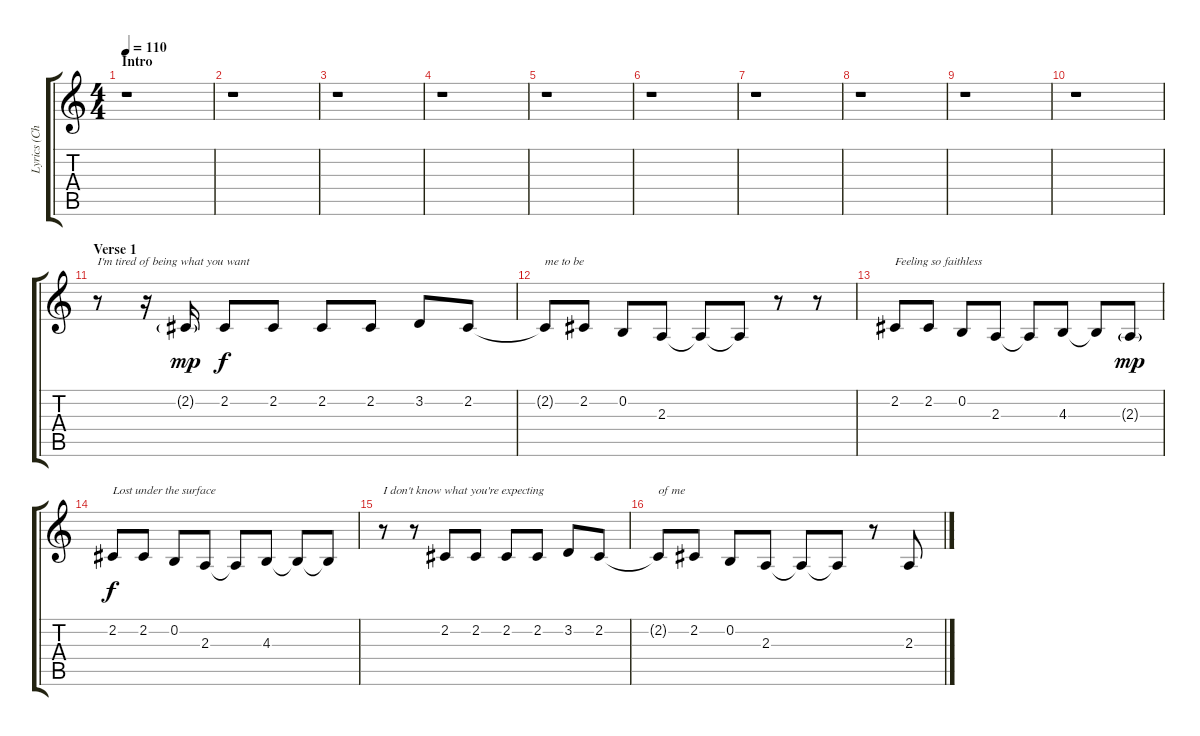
\track ("Lyrics (Chester)" "Lyrics (Ch") {instrument oboe}
\staff {score tabs}
\tuning (E4 B3 G3 D3 A2 E2) {hide}
\ts (4 4)
\section ("" "Intro")
\tempo 110
\clef g2
\ks c
r.1{dy mp instrument oboe} |
r.1 |
r.1 |
r.1 |
r.1 |
r.1 |
r.1 |
r.1 |
r.1 |
r.1 |
\section ("" "Verse 1")
r.8{txt "I'm tired of being what you want"} r.16 2.2{g}.16 2.2.8{dy f} 2.2.8 2.2.8 2.2.8 3.2.8 2.2.8 |
2.2{t}.8{txt "me to be"} 2.2.8 0.2.8 2.3.8 2.3{t}.8 2.3{t}.8 r.8 r.8 |
2.2.8{txt "Feeling so faithless"} 2.2.8 0.2.8 2.3.8 2.3{t}.8 4.3.8 4.3{t}.8 2.3{g}.8{dy mp} |
2.2.8{txt "Lost under the surface" dy f} 2.2.8 0.2.8 2.3.8 2.3{t}.8 4.3.8 4.3{t}.8 4.3{t}.8 |
r.8{txt "I don't know what you're expecting"} r.8 2.2.8 2.2.8 2.2.8 2.2.8 3.2.8 2.2.8 |
2.2{t}.8{txt "of me"} 2.2.8 0.2.8 2.3.8 2.3{t}.8 2.3{t}.8 r.8 2.3.8
